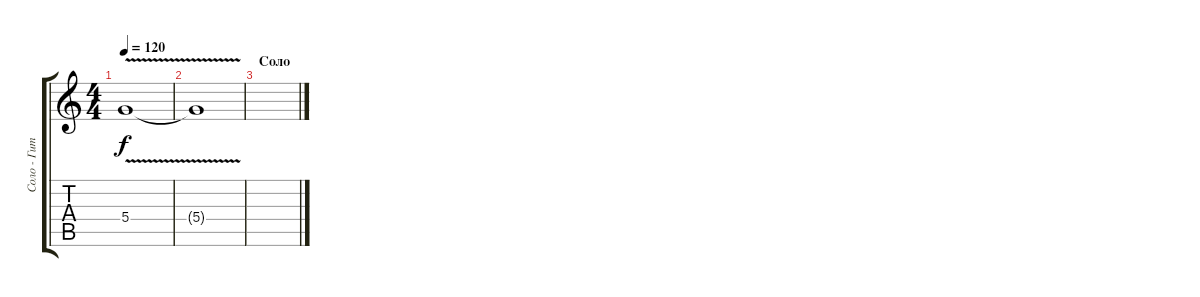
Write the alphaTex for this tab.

\track ("Соло - Гитара 2" "Соло - Гит") {instrument distortionguitar}
\staff {score tabs}
\tuning (E4 B3 G3 D3 A2 E2) {hide}
\ts (4 4)
\tempo 120
\clef g2
\ks c
5.4{v}.1{dy f} |
5.4{t}.1 |
\section ("" "Соло")
